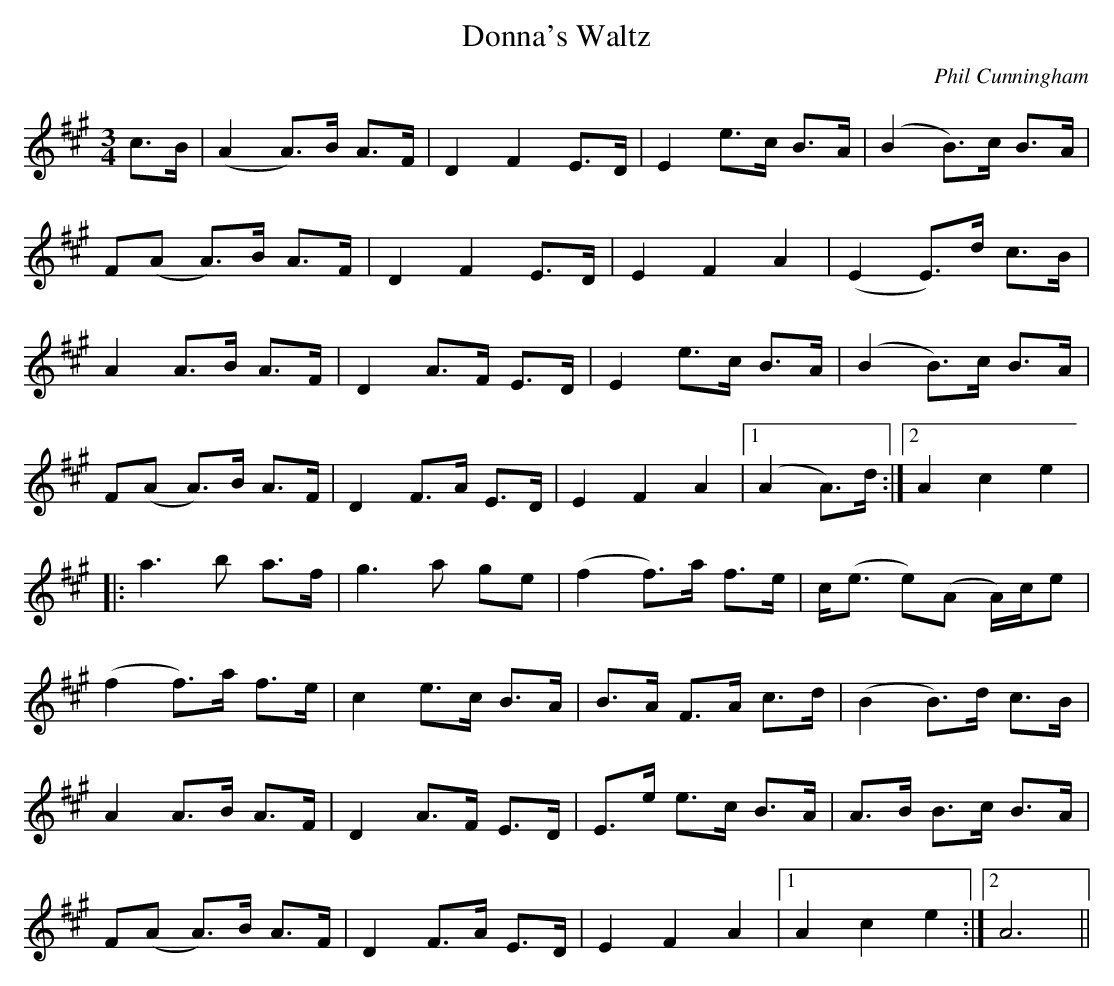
X:1
T:Donna's Waltz
C:Phil Cunningham
M:3/4
L:1/8
K:A
c>B|(A2 A)>B A>F| D2 F2 E>D| E2 e>c B>A| (B2 B>)c B>A|
F(A A>)B A>F| D2 F2 E>D| E2 F2 A2| (E2 E>)d c>B|
A2 A>B A>F| D2 A>F E>D| E2 e>c B>A| (B2 B>)c B>A|
F(A A)>B A>F| D2 F>A E>D| E2 F2 A2|1 (A2 A>)d :|2 A2 c2 e2|
|: a3 b a>f | g3 a ge|(f2 f)>a f>e| c<(e e)(A A/2)c/2e|
(f2 f>)a f>e| c2 e>c B>A|B>A F>A c>d|(B2 B>)d c>B|
A2 A>B A>F| D2 A>F E>D|E>e e>c B>A| A>B B>c B>A |
F(A A>)B A>F| D2 F>A E>D| E2 F2 A2|1 A2 c2 e2 :|2 A6||
